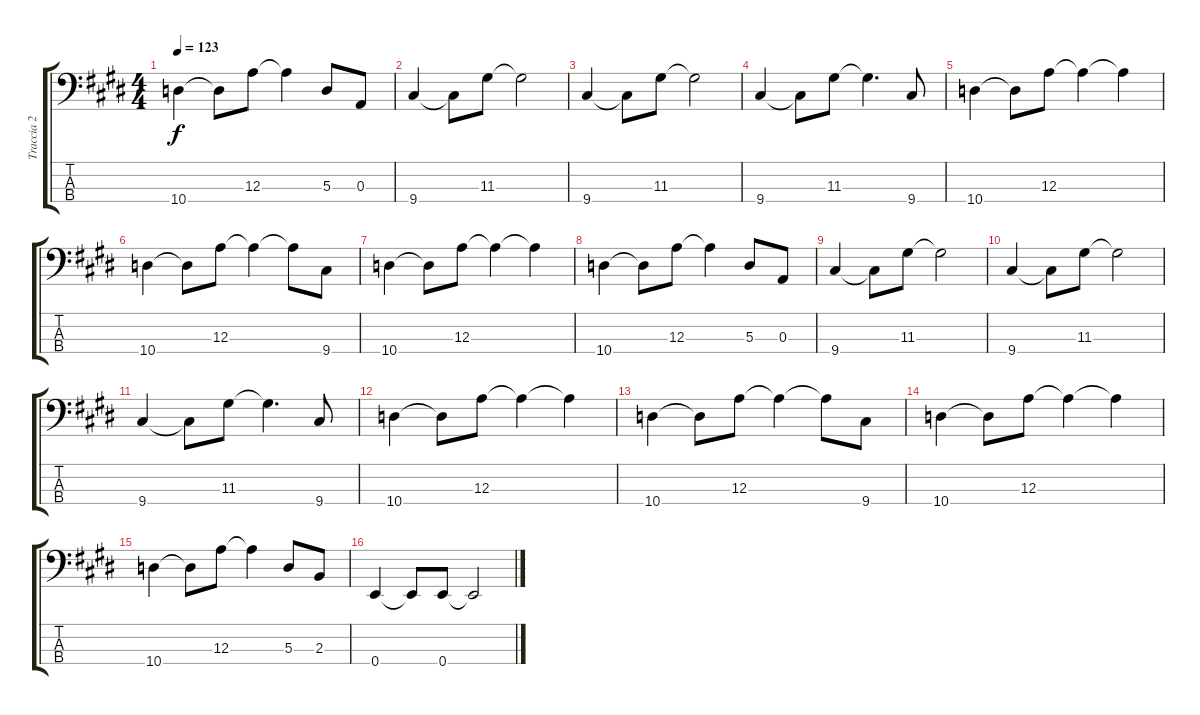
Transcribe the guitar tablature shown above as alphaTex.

\track ("Traccia 2" "Traccia 2") {instrument electricbassfinger}
\staff {score tabs}
\tuning (G2 D2 A1 E1) {hide}
\ts (4 4)
\tempo 123
\clef f4
\ks e
10.4.4{dy f} 10.4{t}.8 12.3.8 12.3{t}.4 5.3.8 0.3.8 |
9.4.4 9.4{t}.8 11.3.8 11.3{t}.2 |
9.4.4 9.4{t}.8 11.3.8 11.3{t}.2 |
9.4.4 9.4{t}.8 11.3.8 11.3{t}.4{d} 9.4.8 |
10.4.4 10.4{t}.8 12.3.8 12.3{t}.4 12.3{t}.4 |
10.4.4 10.4{t}.8 12.3.8 12.3{t}.4 12.3{t}.8 9.4.8 |
10.4.4 10.4{t}.8 12.3.8 12.3{t}.4 12.3{t}.4 |
10.4.4 10.4{t}.8 12.3.8 12.3{t}.4 5.3.8 0.3.8 |
9.4.4 9.4{t}.8 11.3.8 11.3{t}.2 |
9.4.4 9.4{t}.8 11.3.8 11.3{t}.2 |
9.4.4 9.4{t}.8 11.3.8 11.3{t}.4{d} 9.4.8 |
10.4.4 10.4{t}.8 12.3.8 12.3{t}.4 12.3{t}.4 |
10.4.4 10.4{t}.8 12.3.8 12.3{t}.4 12.3{t}.8 9.4.8 |
10.4.4 10.4{t}.8 12.3.8 12.3{t}.4 12.3{t}.4 |
10.4.4 10.4{t}.8 12.3.8 12.3{t}.4 5.3.8 2.3.8 |
0.4.4 0.4{t}.8 0.4.8 0.4{t}.2
